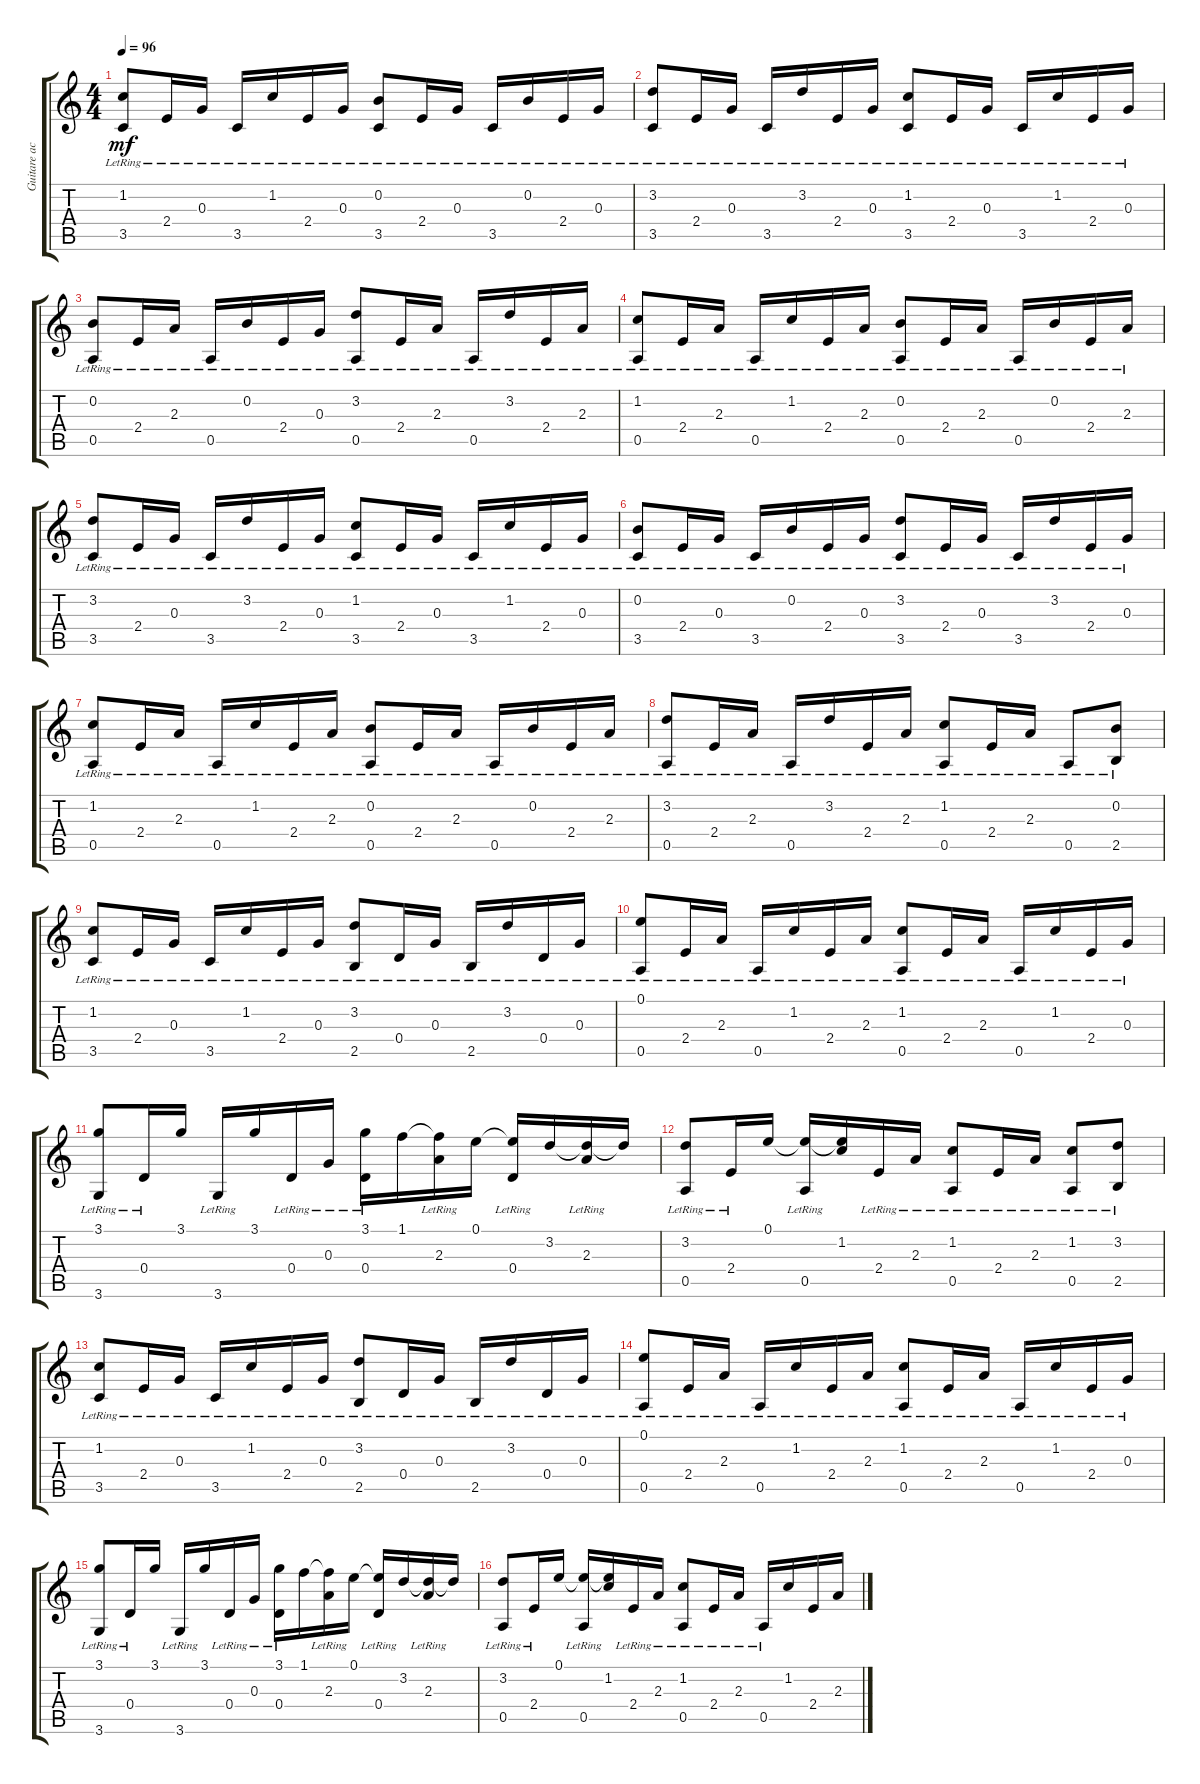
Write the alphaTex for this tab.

\track ("Guitare accoustique" "Guitare ac") {instrument acousticguitarnylon}
\staff {score tabs}
\tuning (E4 B3 G3 D3 A2 E2) {hide}
\ts (4 4)
\tempo 96
\clef g2
\ks c
(1.2{lr} 3.5{lr}).8{dy mf instrument acousticguitarnylon} 2.4{lr}.16 0.3{lr}.16 3.5{lr}.16 1.2{lr}.16 2.4{lr}.16 0.3{lr}.16 (0.2{lr} 3.5{lr}).8 2.4{lr}.16 0.3{lr}.16 3.5{lr}.16 0.2{lr}.16 2.4{lr}.16 0.3{lr}.16 |
(3.2{lr} 3.5{lr}).8 2.4{lr}.16 0.3{lr}.16 3.5{lr}.16 3.2{lr}.16 2.4{lr}.16 0.3{lr}.16 (1.2{lr} 3.5{lr}).8 2.4{lr}.16 0.3{lr}.16 3.5{lr}.16 1.2{lr}.16 2.4{lr}.16 0.3{lr}.16 |
(0.2{lr} 0.5{lr}).8 2.4{lr}.16 2.3{lr}.16 0.5{lr}.16 0.2{lr}.16 2.4{lr}.16 0.3{lr}.16 (3.2{lr} 0.5{lr}).8 2.4{lr}.16 2.3{lr}.16 0.5{lr}.16 3.2{lr}.16 2.4{lr}.16 2.3{lr}.16 |
(1.2{lr} 0.5{lr}).8 2.4{lr}.16 2.3{lr}.16 0.5{lr}.16 1.2{lr}.16 2.4{lr}.16 2.3{lr}.16 (0.2{lr} 0.5{lr}).8 2.4{lr}.16 2.3{lr}.16 0.5{lr}.16 0.2{lr}.16 2.4{lr}.16 2.3{lr}.16 |
(3.2{lr} 3.5{lr}).8 2.4{lr}.16 0.3{lr}.16 3.5{lr}.16 3.2{lr}.16 2.4{lr}.16 0.3{lr}.16 (1.2{lr} 3.5{lr}).8 2.4{lr}.16 0.3{lr}.16 3.5{lr}.16 1.2{lr}.16 2.4{lr}.16 0.3{lr}.16 |
(0.2{lr} 3.5{lr}).8 2.4{lr}.16 0.3{lr}.16 3.5{lr}.16 0.2{lr}.16 2.4{lr}.16 0.3{lr}.16 (3.2{lr} 3.5{lr}).8 2.4{lr}.16 0.3{lr}.16 3.5{lr}.16 3.2{lr}.16 2.4{lr}.16 0.3{lr}.16 |
(1.2{lr} 0.5{lr}).8 2.4{lr}.16 2.3{lr}.16 0.5{lr}.16 1.2{lr}.16 2.4{lr}.16 2.3{lr}.16 (0.2{lr} 0.5{lr}).8 2.4{lr}.16 2.3{lr}.16 0.5{lr}.16 0.2{lr}.16 2.4{lr}.16 2.3{lr}.16 |
(3.2{lr} 0.5{lr}).8 2.4{lr}.16 2.3{lr}.16 0.5{lr}.16 3.2{lr}.16 2.4{lr}.16 2.3{lr}.16 (1.2{lr} 0.5{lr}).8 2.4{lr}.16 2.3{lr}.16 0.5{lr}.8 (0.2{lr} 2.5{lr}).8 |
(1.2{lr} 3.5{lr}).8 2.4{lr}.16 0.3{lr}.16 3.5{lr}.16 1.2{lr}.16 2.4{lr}.16 0.3{lr}.16 (3.2{lr} 2.5{lr}).8 0.4{lr}.16 0.3{lr}.16 2.5{lr}.16 3.2{lr}.16 0.4{lr}.16 0.3{lr}.16 |
(0.1{lr} 0.5{lr}).8 2.4{lr}.16 2.3{lr}.16 0.5{lr}.16 1.2{lr}.16 2.4{lr}.16 2.3{lr}.16 (1.2{lr} 0.5{lr}).8 2.4{lr}.16 2.3{lr}.16 0.5{lr}.16 1.2{lr}.16 2.4{lr}.16 0.3{lr}.16 |
(3.1 3.6{lr}).8 0.4{lr}.16 3.1.16 3.6{lr}.16 3.1.16 0.4{lr}.16 0.3{lr}.16 (3.1{lr} 0.4{lr}).16 1.1.16 (1.1{t} 2.3{lr}).16 0.1.16 (0.1{t} 0.4{lr}).16 3.2.16 (3.2{t} 2.3{lr}).16 3.2{t}.16 |
(3.2 0.5{lr}).8 2.4{lr}.16 0.1.16 (0.1{t} 0.5{lr}).16 (0.1{t} 1.2).16 2.4{lr}.16 2.3{lr}.16 (1.2{lr} 0.5{lr}).8 2.4{lr}.16 2.3{lr}.16 (1.2{lr} 0.5{lr}).8 (3.2{lr} 2.5{lr}).8 |
(1.2{lr} 3.5{lr}).8 2.4{lr}.16 0.3{lr}.16 3.5{lr}.16 1.2{lr}.16 2.4{lr}.16 0.3{lr}.16 (3.2{lr} 2.5{lr}).8 0.4{lr}.16 0.3{lr}.16 2.5{lr}.16 3.2{lr}.16 0.4{lr}.16 0.3{lr}.16 |
(0.1{lr} 0.5{lr}).8 2.4{lr}.16 2.3{lr}.16 0.5{lr}.16 1.2{lr}.16 2.4{lr}.16 2.3{lr}.16 (1.2{lr} 0.5{lr}).8 2.4{lr}.16 2.3{lr}.16 0.5{lr}.16 1.2{lr}.16 2.4{lr}.16 0.3{lr}.16 |
(3.1 3.6{lr}).8 0.4{lr}.16 3.1.16 3.6{lr}.16 3.1.16 0.4{lr}.16 0.3{lr}.16 (3.1{lr} 0.4{lr}).16 1.1.16 (1.1{t} 2.3{lr}).16 0.1.16 (0.1{t} 0.4{lr}).16 3.2.16 (3.2{t} 2.3{lr}).16 3.2{t}.16 |
(3.2 0.5{lr}).8 2.4{lr}.16 0.1.16 (0.1{t} 0.5{lr}).16 (0.1{t} 1.2).16 2.4{lr}.16 2.3{lr}.16 (1.2{lr} 0.5{lr}).8 2.4{lr}.16 2.3{lr}.16 0.5{lr}.16 1.2.16 2.4.16 2.3.16
